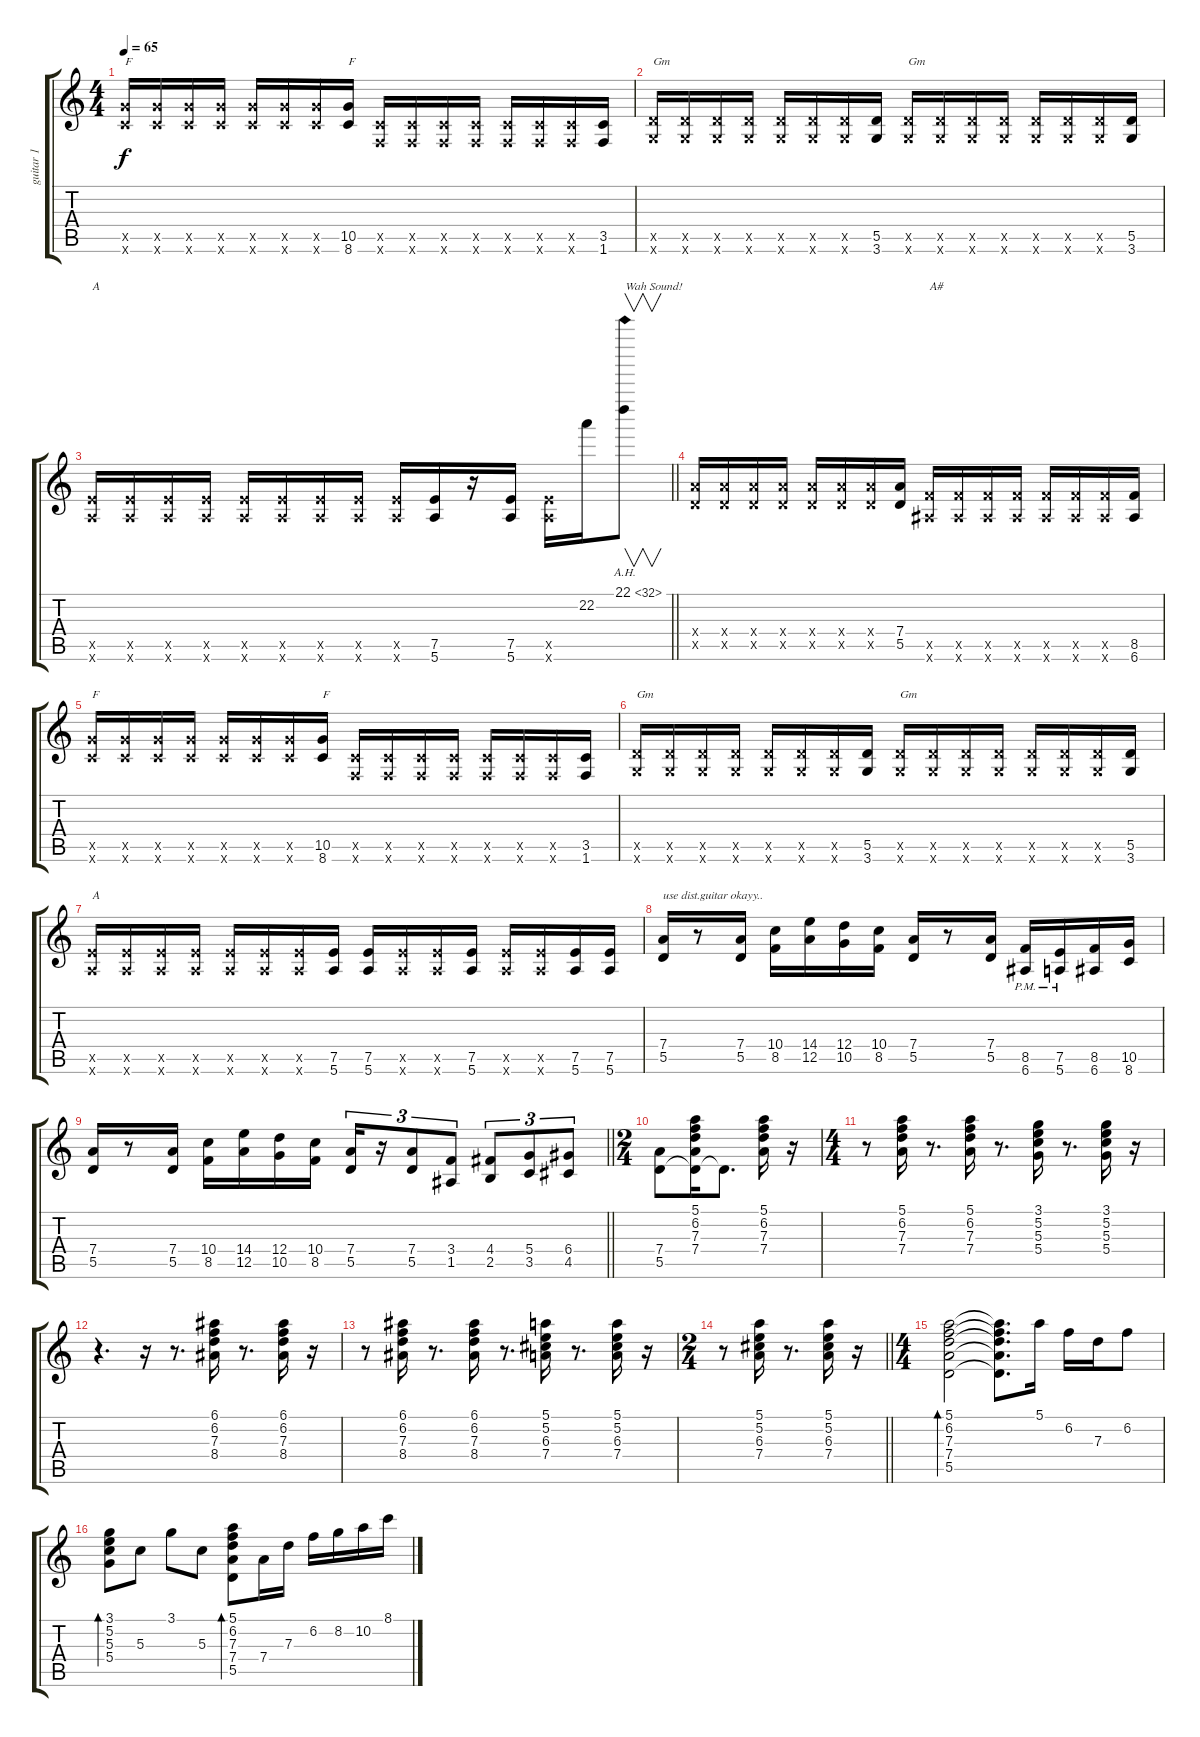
\track ("guitar 1" "guitar 1") {instrument overdrivenguitar}
\staff {score tabs}
\tuning (E4 B3 G3 D3 A2 E2) {hide}
\ts (4 4)
\tempo 65
\clef g2
\ks c
(10.5{x} 8.6{x}).16{txt "F" dy f} (10.5{x} 8.6{x}).16 (10.5{x} 8.6{x}).16 (10.5{x} 8.6{x}).16 (10.5{x} 8.6{x}).16 (10.5{x} 8.6{x}).16 (10.5{x} 8.6{x}).16 (10.5 8.6).16{txt "F"} (3.5{x} 1.6{x}).16 (3.5{x} 1.6{x}).16 (3.5{x} 1.6{x}).16 (3.5{x} 1.6{x}).16 (3.5{x} 1.6{x}).16 (3.5{x} 1.6{x}).16 (3.5{x} 1.6{x}).16 (3.5 1.6).16 |
(5.5{x} 3.6{x}).16{txt "Gm"} (5.5{x} 3.6{x}).16 (5.5{x} 3.6{x}).16 (5.5{x} 3.6{x}).16 (5.5{x} 3.6{x}).16 (5.5{x} 3.6{x}).16 (5.5{x} 3.6{x}).16 (5.5 3.6).16 (5.5{x} 3.6{x}).16{txt "Gm"} (5.5{x} 3.6{x}).16 (5.5{x} 3.6{x}).16 (5.5{x} 3.6{x}).16 (5.5{x} 3.6{x}).16 (5.5{x} 3.6{x}).16 (5.5{x} 3.6{x}).16 (5.5 3.6).16 |
\barLineRight lightlight
(7.5{x} 5.6{x}).16{txt "A"} (7.5{x} 5.6{x}).16 (7.5{x} 5.6{x}).16 (7.5{x} 5.6{x}).16 (7.5{x} 5.6{x}).16 (7.5{x} 5.6{x}).16 (7.5{x} 5.6{x}).16 (7.5{x} 5.6{x}).16 (7.5{x} 5.6{x}).16 (7.5 5.6).16 r.16 (7.5 5.6).16 (7.5{x} 5.6{x}).16 22.2.16 22.1{ah 10}.8{v txt "Wah Sound!"} |
(7.4{x} 5.5{x}).16 (7.4{x} 5.5{x}).16 (7.4{x} 5.5{x}).16 (7.4{x} 5.5{x}).16 (7.4{x} 5.5{x}).16 (7.4{x} 5.5{x}).16 (7.4{x} 5.5{x}).16 (7.4 5.5).16 (8.5{x} 6.6{x}).16{txt "A#"} (8.5{x} 6.6{x}).16 (8.5{x} 6.6{x}).16 (8.5{x} 6.6{x}).16 (8.5{x} 6.6{x}).16 (8.5{x} 6.6{x}).16 (8.5{x} 6.6{x}).16 (8.5 6.6).16 |
(10.5{x} 8.6{x}).16{txt "F"} (10.5{x} 8.6{x}).16 (10.5{x} 8.6{x}).16 (10.5{x} 8.6{x}).16 (10.5{x} 8.6{x}).16 (10.5{x} 8.6{x}).16 (10.5{x} 8.6{x}).16 (10.5 8.6).16{txt "F"} (3.5{x} 1.6{x}).16 (3.5{x} 1.6{x}).16 (3.5{x} 1.6{x}).16 (3.5{x} 1.6{x}).16 (3.5{x} 1.6{x}).16 (3.5{x} 1.6{x}).16 (3.5{x} 1.6{x}).16 (3.5 1.6).16 |
(5.5{x} 3.6{x}).16{txt "Gm"} (5.5{x} 3.6{x}).16 (5.5{x} 3.6{x}).16 (5.5{x} 3.6{x}).16 (5.5{x} 3.6{x}).16 (5.5{x} 3.6{x}).16 (5.5{x} 3.6{x}).16 (5.5 3.6).16 (5.5{x} 3.6{x}).16{txt "Gm"} (5.5{x} 3.6{x}).16 (5.5{x} 3.6{x}).16 (5.5{x} 3.6{x}).16 (5.5{x} 3.6{x}).16 (5.5{x} 3.6{x}).16 (5.5{x} 3.6{x}).16 (5.5 3.6).16 |
(7.5{x} 5.6{x}).16{txt "A"} (7.5{x} 5.6{x}).16 (7.5{x} 5.6{x}).16 (7.5{x} 5.6{x}).16 (7.5{x} 5.6{x}).16 (7.5{x} 5.6{x}).16 (7.5{x} 5.6{x}).16 (7.5 5.6).16 (7.5 5.6).16 (7.5{x} 5.6{x}).16 (7.5{x} 5.6{x}).16 (7.5 5.6).16 (7.5{x} 5.6{x}).16 (7.5{x} 5.6{x}).16 (7.5 5.6).16 (7.5 5.6).16 |
(7.4 5.5).16{txt "use dist.guitar okayy.." volume 14 balance 8 instrument distortionguitar} r.8 (7.4 5.5).16 (10.4 8.5).16 (14.4 12.5).16 (12.4 10.5).16 (10.4 8.5).16 (7.4 5.5).16 r.8 (7.4 5.5).16 (8.5{pm} 6.6{pm}).16 (7.5{pm} 5.6{pm}).16 (8.5 6.6).16 (10.5 8.6).16 |
\barLineRight lightlight
(7.4 5.5).16 r.8 (7.4 5.5).16 (10.4 8.5).16 (14.4 12.5).16 (12.4 10.5).16 (10.4 8.5).16 (7.4 5.5).16{tu (3 2)} r.16{tu (3 2)} (7.4 5.5).8{tu (3 2)} (3.4 1.5).8{tu (3 2)} (4.4 2.5).8{tu (3 2)} (5.4 3.5).8{tu (3 2)} (6.4 4.5).8{tu (3 2)} |
\ts (2 4)
(7.4 5.5).8{volume 14 balance 12 instrument overdrivenguitar} (5.1 6.2 7.3 7.4 5.5{t}).16 5.5{t}.8{d} (5.1 6.2 7.3 7.4).16 r.16 |
\ts (4 4)
r.8 (5.1 6.2 7.3 7.4).16 r.8{d} (5.1 6.2 7.3 7.4).16 r.8{d} (3.1 5.2 5.3 5.4).16 r.8{d} (3.1 5.2 5.3 5.4).16 r.16 |
r.4{d} r.16 r.8{d} (6.1 6.2 7.3 8.4).16 r.8{d} (6.1 6.2 7.3 8.4).16 r.16 |
r.8 (6.1 6.2 7.3 8.4).16 r.8{d} (6.1 6.2 7.3 8.4).16 r.8{d} (5.1 5.2 6.3 7.4).16 r.8{d} (5.1 5.2 6.3 7.4).16 r.16 |
\ts (2 4)
\barLineRight lightlight
r.8 (5.1 5.2 6.3 7.4).16 r.8{d} (5.1 5.2 6.3 7.4).16 r.16 |
\ts (4 4)
(5.1 6.2 7.3 7.4 5.5).2{bd 120 volume 10 balance 12 instrument electricguitarjazz} (5.1{t} 6.2{t} 7.3{t} 7.4{t} 5.5{t}).8{d} 5.1.16 6.2.16 7.3.16 6.2.8 |
(3.1 5.2 5.3 5.4).8{bd 120} 5.3.8 3.1.8 5.3.8 (5.1 6.2 7.3 7.4 5.5).8{bd 120} 7.4.16 7.3.16 6.2.16 8.2.16 10.2.16 8.1.16
